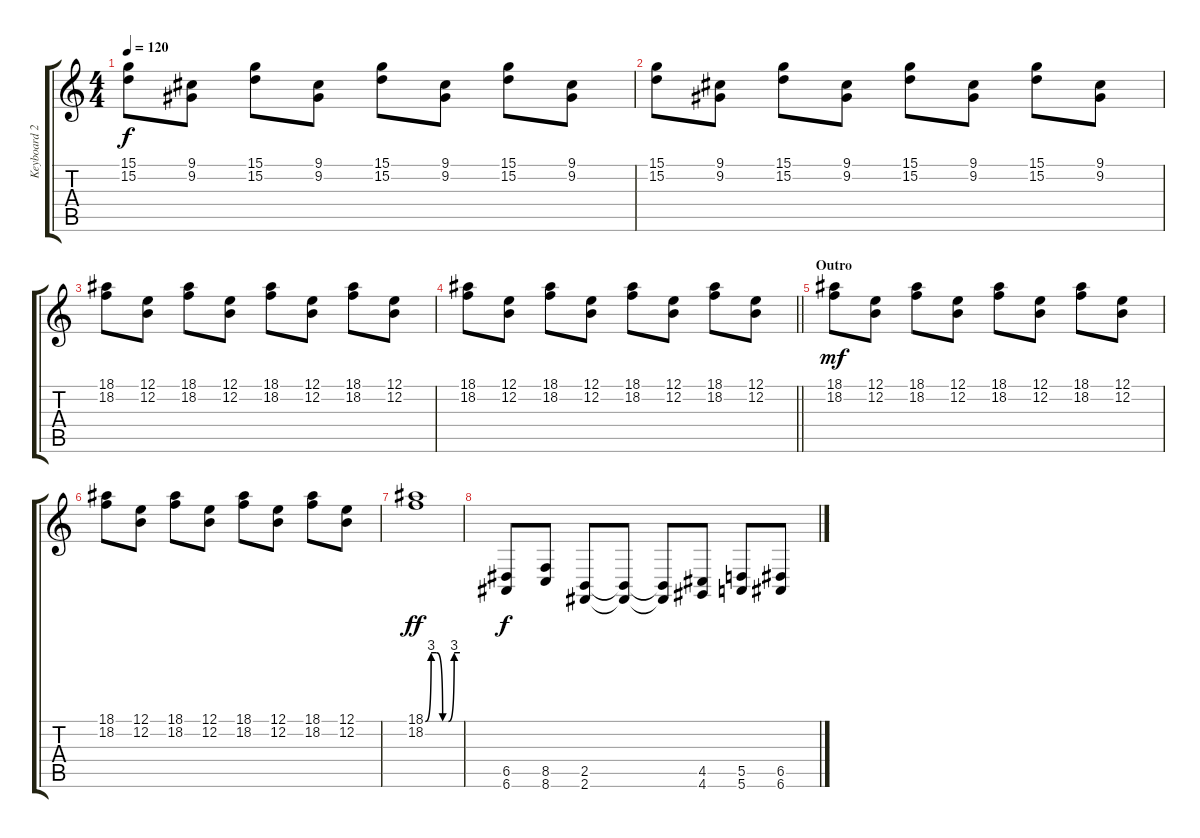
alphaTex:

\track ("Keyboard 2" "Keyboard 2") {instrument pad3polysynth}
\staff {score tabs}
\tuning (E4 B3 G3 D3 A2 E2) {hide}
\ts (4 4)
\tempo 120
\clef g2
\ks c
(15.1 15.2).8{dy f} (9.1 9.2).8 (15.1 15.2).8 (9.1 9.2).8 (15.1 15.2).8 (9.1 9.2).8 (15.1 15.2).8 (9.1 9.2).8 |
(15.1 15.2).8 (9.1 9.2).8 (15.1 15.2).8 (9.1 9.2).8 (15.1 15.2).8 (9.1 9.2).8 (15.1 15.2).8 (9.1 9.2).8 |
(18.1 18.2).8 (12.1 12.2).8 (18.1 18.2).8 (12.1 12.2).8 (18.1 18.2).8 (12.1 12.2).8 (18.1 18.2).8 (12.1 12.2).8 |
\barLineRight lightlight
(18.1 18.2).8 (12.1 12.2).8 (18.1 18.2).8 (12.1 12.2).8 (18.1 18.2).8 (12.1 12.2).8 (18.1 18.2).8 (12.1 12.2).8 |
\section ("" "Outro")
(18.1 18.2).8{dy mf} (12.1 12.2).8 (18.1 18.2).8 (12.1 12.2).8 (18.1 18.2).8 (12.1 12.2).8 (18.1 18.2).8 (12.1 12.2).8 |
(18.1 18.2).8 (12.1 12.2).8 (18.1 18.2).8 (12.1 12.2).8 (18.1 18.2).8 (12.1 12.2).8 (18.1 18.2).8 (12.1 12.2).8 |
(18.1{be (custom 0 0 10 12 19 12 30 0 40 0 50 12 60 12)} 18.2).1{dy ff} |
(6.5 6.6).8{dy f} (8.5 8.6).8 (2.5 2.6).8 (2.5{t} 2.6{t}).8 (2.5{t} 2.6{t}).8 (4.5 4.6).8 (5.5 5.6).8 (6.5 6.6).8
